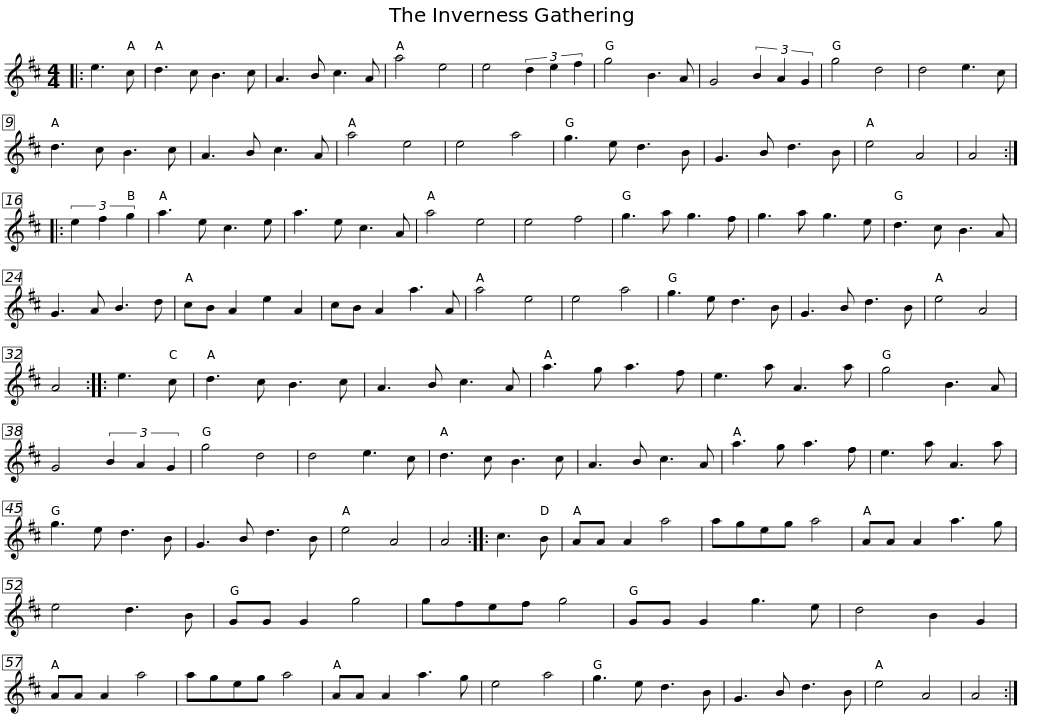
X:1
L:1/8
M:4/4
I:linebreak $
K:D
V:1 treble
V:1
|: e3 c | d3 c B3 c | A3 B c3 A | a4 e4 | e4 (3d2 e2 f2 | %5
 g4 B3 A | G4 (3B2 A2 G2 | g4 d4 | d4 e3 c |$ d3 c B3 c | %10
 A3 B c3 A | a4 e4 | e4 a4 | g3 e d3 B | G3 B d3 B | %15
 e4 A4 | A4 :: (3e2 f2 g2 | a3 e c3 e |$ a3 e c3 A | %20
 a4 e4 | e4 f4 | g3 a g3 f | g3 a g3 e | d3 c B3 A | %25
 G3 A B3 d | cB A2 e2 A2 |$ cB A2 a3 A | a4 e4 | e4 a4 | %30
 g3 e d3 B | G3 B d3 B | e4 A4 | A4 :: e3 c | %35
 d3 c B3 c | A3 B c3 A |$ a3 g a3 f | e3 a A3 a | g4 B3 A | %40
 G4 (3B2 A2 G2 | g4 d4 | d4 e3 c | d3 c B3 c | A3 B c3 A | %45
 a3 g a3 f |$ e3 a A3 a | g3 e d3 B | G3 B d3 B | e4 A4 | %50
 A4 :: c3 B | AA A2 a4 | ageg a4 | AA A2 a3 g |$ %55
 e4 d3 B | GG G2 g4 | gfef g4 | GG G2 g3 e | d4 B2 G2 | %60
 AA A2 a4 | ageg a4 | AA A2 a3 g | e4 a4 |$ g3 e d3 B | %65
 G3 B d3 B | e4 A4 | A4 :| %68
